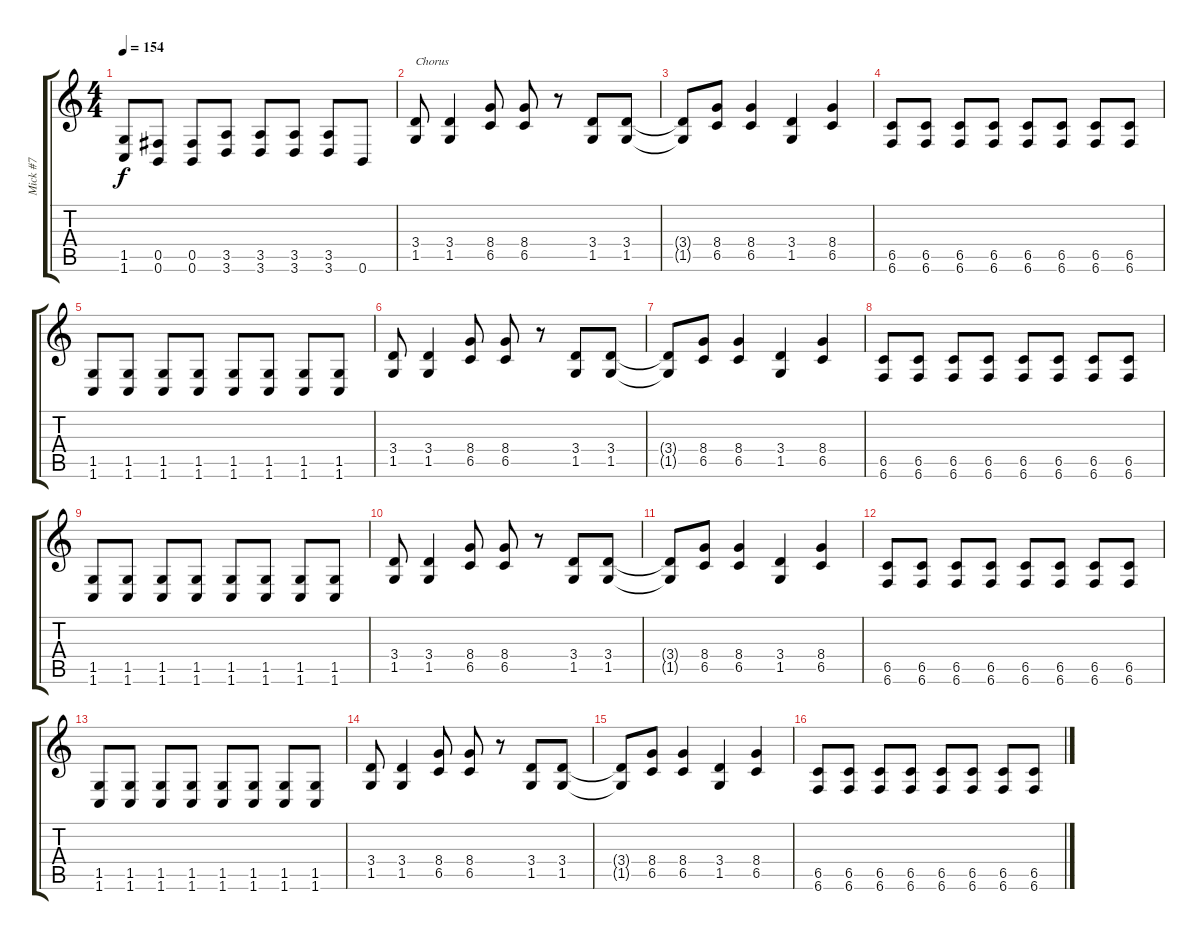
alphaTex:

\track ("Mick #7" "Mick #7") {instrument distortionguitar}
\staff {score tabs}
\tuning (Db4 Ab3 E3 B2 Gb2 B1) {hide}
\ts (4 4)
\tempo 154
\clef g2
\ks c
(1.5 1.6).8{dy f} (0.5 0.6).8 (0.5 0.6).8 (3.5 3.6).8 (3.5 3.6).8 (3.5 3.6).8 (3.5 3.6).8 0.6.8 |
(3.4 1.5).8{txt "Chorus"} (3.4 1.5).4 (8.4 6.5).8 (8.4 6.5).8 r.8 (3.4 1.5).8 (3.4 1.5).8 |
(3.4{t} 1.5{t}).8 (8.4 6.5).8 (8.4 6.5).4 (3.4 1.5).4 (8.4 6.5).4 |
(6.5 6.6).8 (6.5 6.6).8 (6.5 6.6).8 (6.5 6.6).8 (6.5 6.6).8 (6.5 6.6).8 (6.5 6.6).8 (6.5 6.6).8 |
(1.5 1.6).8 (1.5 1.6).8 (1.5 1.6).8 (1.5 1.6).8 (1.5 1.6).8 (1.5 1.6).8 (1.5 1.6).8 (1.5 1.6).8 |
(3.4 1.5).8 (3.4 1.5).4 (8.4 6.5).8 (8.4 6.5).8 r.8 (3.4 1.5).8 (3.4 1.5).8 |
(3.4{t} 1.5{t}).8 (8.4 6.5).8 (8.4 6.5).4 (3.4 1.5).4 (8.4 6.5).4 |
(6.5 6.6).8 (6.5 6.6).8 (6.5 6.6).8 (6.5 6.6).8 (6.5 6.6).8 (6.5 6.6).8 (6.5 6.6).8 (6.5 6.6).8 |
(1.5 1.6).8 (1.5 1.6).8 (1.5 1.6).8 (1.5 1.6).8 (1.5 1.6).8 (1.5 1.6).8 (1.5 1.6).8 (1.5 1.6).8 |
(3.4 1.5).8 (3.4 1.5).4 (8.4 6.5).8 (8.4 6.5).8 r.8 (3.4 1.5).8 (3.4 1.5).8 |
(3.4{t} 1.5{t}).8 (8.4 6.5).8 (8.4 6.5).4 (3.4 1.5).4 (8.4 6.5).4 |
(6.5 6.6).8 (6.5 6.6).8 (6.5 6.6).8 (6.5 6.6).8 (6.5 6.6).8 (6.5 6.6).8 (6.5 6.6).8 (6.5 6.6).8 |
(1.5 1.6).8 (1.5 1.6).8 (1.5 1.6).8 (1.5 1.6).8 (1.5 1.6).8 (1.5 1.6).8 (1.5 1.6).8 (1.5 1.6).8 |
(3.4 1.5).8 (3.4 1.5).4 (8.4 6.5).8 (8.4 6.5).8 r.8 (3.4 1.5).8 (3.4 1.5).8 |
(3.4{t} 1.5{t}).8 (8.4 6.5).8 (8.4 6.5).4 (3.4 1.5).4 (8.4 6.5).4 |
(6.5 6.6).8 (6.5 6.6).8 (6.5 6.6).8 (6.5 6.6).8 (6.5 6.6).8 (6.5 6.6).8 (6.5 6.6).8 (6.5 6.6).8
